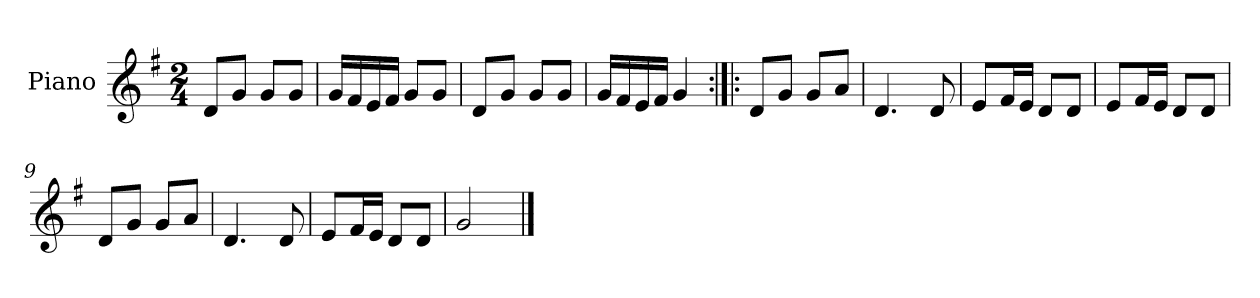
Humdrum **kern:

**kern
*part1
*staff1
*I"Piano
*I'Pno.
*clefG2
*k[f#]
*M2/4
=1
8d/L
8g/J
8g/L
8g/J
=2
16g/LL
16f#/
16e/
16f#/JJ
8g/L
8g/J
=3
8d/L
8g/J
8g/L
8g/J
=4
16g/LL
16f#/
16e/
16f#/JJ
4g/
=5:|!|:
8d/L
8g/J
8g/L
8a/J
=6
4.d/
8d/
=7
8e/L
16f#/L
16e/JJ
8d/L
8d/J
=8
8e/L
16f#/L
16e/JJ
8d/L
8d/J
!!LO:LB:g=z
=9
8d/L
8g/J
8g/L
8a/J
=10
4.d/
8d/
=11
8e/L
16f#/L
16e/JJ
8d/L
8d/J
=12
2g/
==
*-
